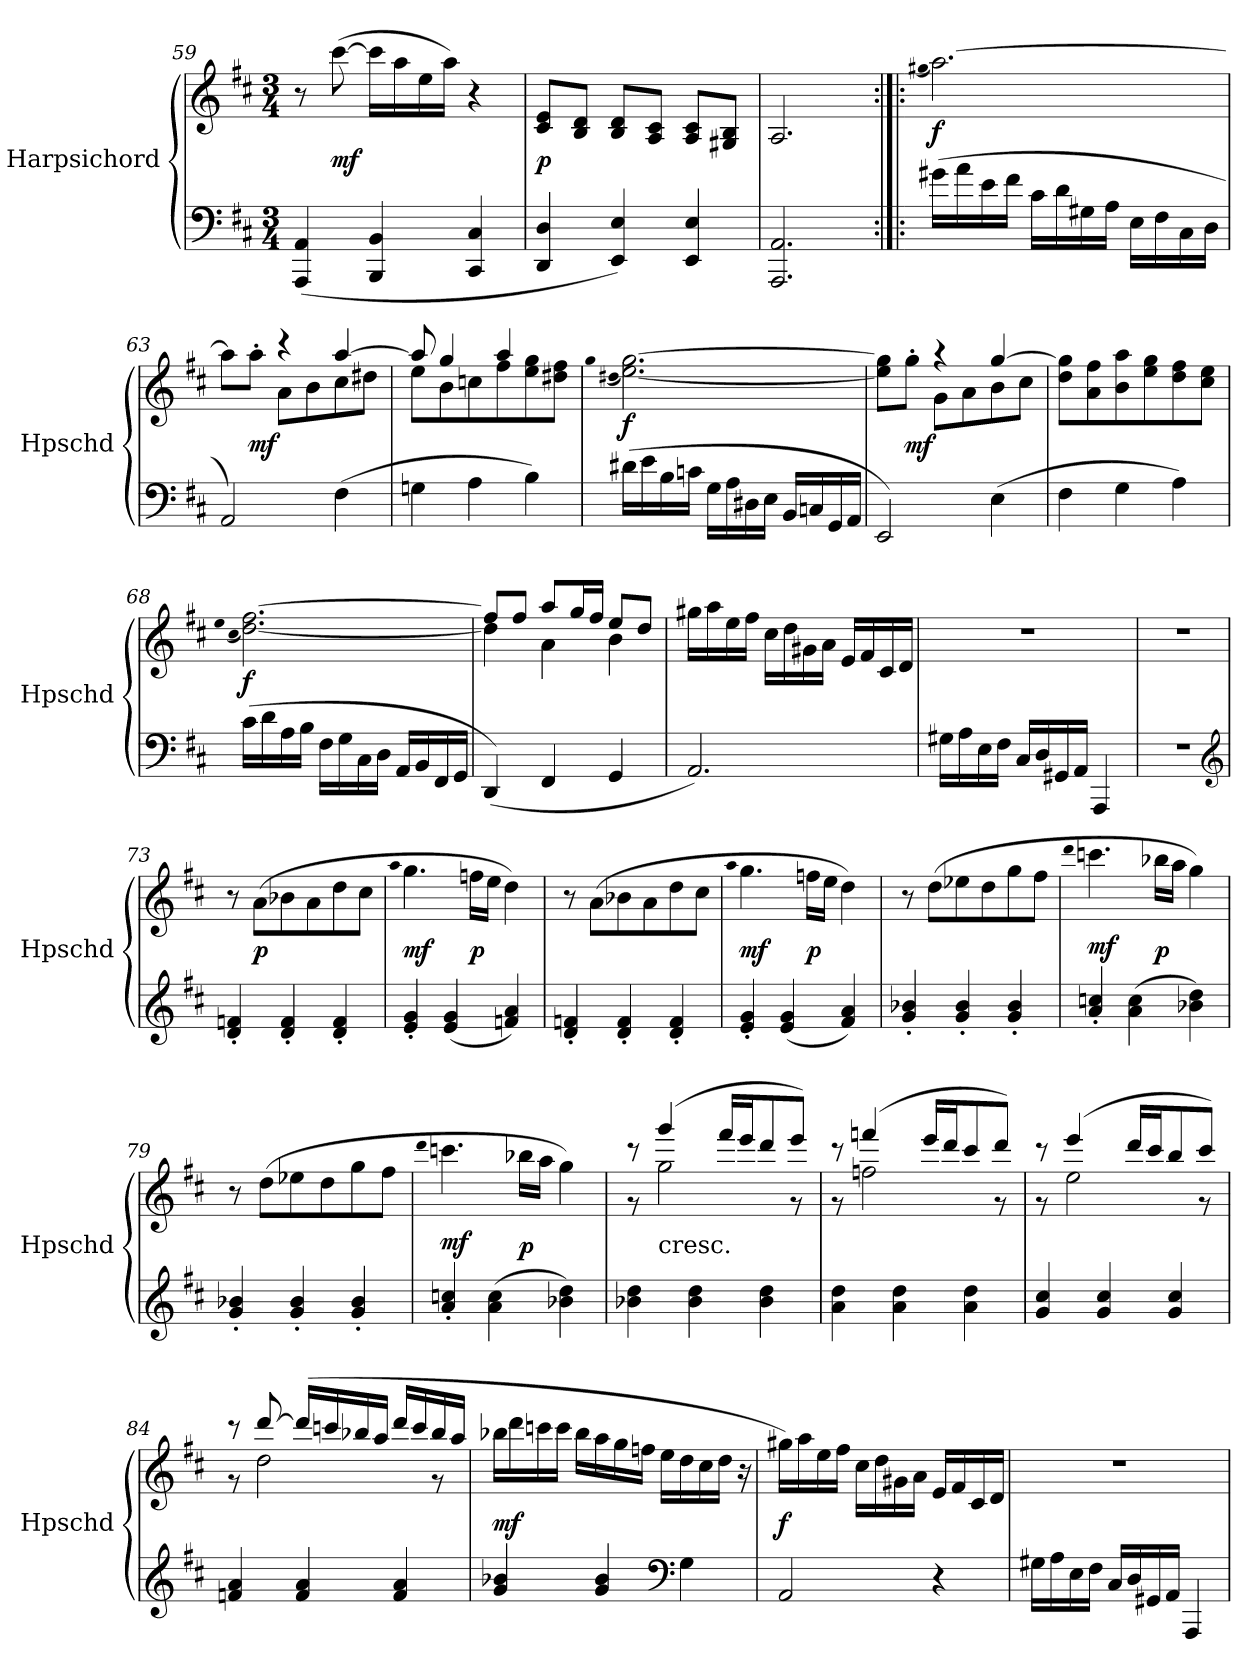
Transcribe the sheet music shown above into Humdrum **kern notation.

**kern	**kern	**dynam
*part1	*part1	*part1
*staff2	*staff1	*staff1/2
*I"Harpsichord	*	*
*I'Hpschd	*	*
*clefF4	*clefG2	*
*k[f#c#]	*k[f#c#]	*
*M3/4	*M3/4	*
=59	=59	=59
(4AAA/ 4AA/	8r	.
.	([8ccc#\	mf
4BBB/ 4BB/	16ccc#\LL]	.
.	16aa\	.
.	16ee\	.
.	16aa\JJ)	.
4CC#/ 4C#/	4r	.
=60	=60	=60
4DD/ 4D/	8c#/ 8e/L	p
.	8B/ 8d/J	.
4EE/ 4E/)	8B/ 8d/L	.
.	8A/ 8c#/J	.
4EE/ 4E/	8A/ 8c#/L	.
.	8G#X/ 8B/J	.
=61	=61	=61
2.AAA/ 2.AA/	2.A/	.
=62:|!|:	=62:|!|:	=62:|!|:
.	(qgg#X	.
(16g#X\LL	[2.aa\)	f
16a\	.	.
16e\	.	.
16f#\JJ	.	.
16c#\LL	.	.
16d\	.	.
16G#X\	.	.
16A\JJ	.	.
16E\LL	.	.
16F#\	.	.
16C#\	.	.
16D\JJ	.	.
=63	=63	=63
*	*^	*
2AA/)	8aa\L]	4ryy	.
.	8aa'\J	.	mf
.	4r	8a\L	.
.	.	8b\	.
(4F#\	[4aa/	8cc#\	.
.	.	8dd#X\J	.
=64	=64	=64	=64
4Gn\	8aa/]	8ee\L	.
.	4gg/	8b\	.
4A\	.	8ccn\	.
.	4aa/	8ff#\	.
4B\)	.	8ee\ 8gg\	.
.	8ryy	8dd#X\ 8ff#\J	.
*	*v	*v	*
=65	=65	=65
.	qgg	.
.	(qdd#X	.
(16d#X\LL	[2.ee\ [2.gg\)	f
16e\	.	.
16B\	.	.
16cn\JJ	.	.
16G\LL	.	.
16A\	.	.
16D#X\	.	.
16E\JJ	.	.
16BB/LL	.	.
16Cn/	.	.
16GG/	.	.
16AA/JJ	.	.
=66	=66	=66
*	*^	*
2EE/)	8ee]\ 8gg]\L	4ryy	.
.	8gg'\J	.	mf
.	4r	8g\L	.
.	.	8a\	.
(4E\	[4gg/	8b\	.
.	.	8cc#\J	.
*	*v	*v	*
=67	=67	=67
4F#\	8dd\ 8gg]\L	.
.	8a\ 8ff#\	.
4G\	8b\ 8aa\	.
.	8ee\ 8gg\	.
4A\)	8dd\ 8ff#\	.
.	8cc#\ 8ee\J	.
=68	=68	=68
.	qee	.
.	(qcc#	.
(16c#\LL	[2.dd\ [2.ff#\)	f
16d\	.	.
16A\	.	.
16B\JJ	.	.
16F#\LL	.	.
16G\	.	.
16C#\	.	.
16D\JJ	.	.
16AA/LL	.	.
16BB/	.	.
16FF#/	.	.
16GG/JJ	.	.
=69	=69	=69
*	*^	*
(4DD/)	8ff#/L]	4dd\]	.
.	8ff#/J	.	.
4FF#/	8aa/L	4a\	.
.	16gg/L	.	.
.	16ff#/JJ	.	.
4GG/	8ee/L	4b\	.
.	8dd/J	.	.
*	*v	*v	*
=70	=70	=70
2.AA/)	16gg#X\LL	.
.	16aa\	.
.	16ee\	.
.	16ff#\JJ	.
.	16cc#\LL	.
.	16dd\	.
.	16g#X\	.
.	16a\JJ	.
.	16e/LL	.
.	16f#/	.
.	16c#/	.
.	16d/JJ	.
=71	=71	=71
16G#X\LL	2.r	.
16A\	.	.
16E\	.	.
16F#\JJ	.	.
16C#/LL	.	.
16D/	.	.
16GG#X/	.	.
16AA/JJ	.	.
4AAA/	.	.
=72	=72	=72
2.r	2.r	.
*clefG2	*	*
=73	=73	=73
4d'/ 4fn'/	8r	.
.	(8a\L	p
4d'/ 4f'/	8b-X\	.
.	8a\	.
4d'/ 4f'/	8dd\	.
.	8cc#\J	.
=74	=74	=74
.	qaa	.
4e'/ 4g'/	4.gg\	mf
(4e/ 4g/	.	.
.	16ffn\LL	p
.	16ee\JJ	.
4fn/ 4a/)	4dd\)	.
=75	=75	=75
4d'/ 4fn'/	8r	.
.	(8a\L	.
4d'/ 4f'/	8b-X\	.
.	8a\	.
4d'/ 4f'/	8dd\	.
.	8cc#\J	.
=76	=76	=76
.	qaa	.
4e'/ 4g'/	4.gg\	mf
(4e/ 4g/	.	.
.	16ffn\LL	p
.	16ee\JJ	.
4f#/ 4a/)	4dd\)	.
=77	=77	=77
4g'/ 4b-X'/	8r	.
.	(8dd\L	.
4g'/ 4b-'/	8ee-X\	.
.	8dd\	.
4g'/ 4b-'/	8gg\	.
.	8ff#\J	.
=78	=78	=78
.	qddd	.
4a'/ 4ccn'/	4.cccn\	mf
(4a\ 4cc\	.	.
.	16bb-X\LL	p
.	16aa\JJ	.
4b-X\ 4dd\)	4gg\)	.
=79	=79	=79
4g'/ 4b-X'/	8r	.
.	(8dd\L	.
4g'/ 4b-'/	8ee-X\	.
.	8dd\	.
4g'/ 4b-'/	8gg\	.
.	8ff#\J	.
=80	=80	=80
.	qddd	.
4a'/ 4ccn'/	4.cccn\	mf
(4a\ 4cc\	.	.
.	16bb-X\LL	p
.	16aa\JJ	.
4b-X\ 4dd\)	4gg\)	.
=81	=81	=81
*	*^	*
4b-X\ 4dd\	8r	8r	.
!	!LO:TX:c:t=cresc.	!	!
.	(4ggg/	2gg\	.
4b-\ 4dd\	.	.	.
.	16fff#/LL	.	.
.	16eee/J	.	.
4b-\ 4dd\	8ddd/	.	.
.	8eee/J)	8r	.
=82	=82	=82	=82
4a\ 4dd\	8r	8r	.
.	(4fffn/	2ffn\	.
4a\ 4dd\	.	.	.
.	16eee/LL	.	.
.	16ddd/J	.	.
4a\ 4dd\	8ccc#/	.	.
.	8ddd/J)	8r	.
=83	=83	=83	=83
4g/ 4cc#/	8r	8r	.
.	(4eee/	2ee\	.
4g/ 4cc#/	.	.	.
.	16ddd/LL	.	.
.	16ccc#/J	.	.
4g/ 4cc#/	8bb/	.	.
.	8ccc#/J)	8r	.
=84	=84	=84	=84
4fn/ 4a/	8r	8r	.
.	[8ddd/	2dd\	.
4f/ 4a/	(16ddd/LL]	.	.
.	16cccn/	.	.
.	16bb-X/	.	.
.	16aa/JJ	.	.
4f/ 4a/	16ddd/LL	.	.
.	16ccc/	.	.
.	16bb-/	8r	.
.	16aa/JJ	.	.
=85	=85	=85	=85
4g/ 4b-X/	16bb-X\LL	4ddd\	mf
.	16cccn\	.	.
.	16ccc\JJ	.	.
.	16bb-\LL	.	.
4g/ 4b-/	16aa\	2ryy	.
.	16gg\	.	.
.	16ffn\JJ	.	.
.	16ee\LL	.	.
*clefF4	*	*	*
4G\	16dd\	.	.
.	16cc#\	.	.
.	16dd\JJ	.	.
.	16r	.	.
*	*v	*v	*
=86	=86	=86
2AA/	16gg#X\LL)	f
.	16aa\	.
.	16ee\	.
.	16ff#\JJ	.
.	16cc#\LL	.
.	16dd\	.
.	16g#X\	.
.	16a\JJ	.
4r	16e/LL	.
.	16f#/	.
.	16c#/	.
.	16d/JJ	.
=87	=87	=87
16G#X\LL	2.r	.
16A\	.	.
16E\	.	.
16F#\JJ	.	.
16C#/LL	.	.
16D/	.	.
16GG#X/	.	.
16AA/JJ	.	.
4AAA/	.	.
=	=	=
*-	*-	*-
